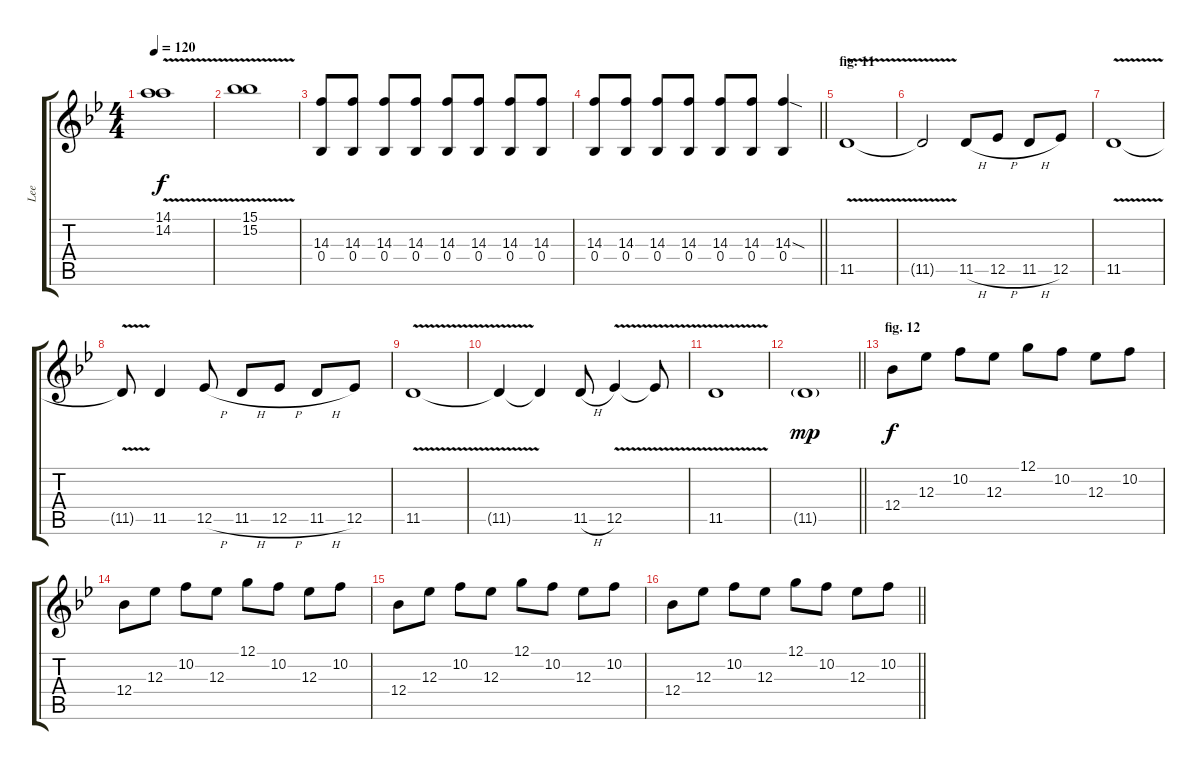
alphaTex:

\track ("Lee" "Lee") {instrument distortionguitar}
\staff {score tabs}
\tuning (G3 G3 Eb3 Bb2 Eb2 Eb2) {hide}
\ts (4 4)
\tempo 120
\clef g2
\ks gminor
(14.1{v} 14.2{v}).1{dy f} |
(15.1{v} 15.2{v}).1 |
(14.3 0.4).8 (14.3 0.4).8 (14.3 0.4).8 (14.3 0.4).8 (14.3 0.4).8 (14.3 0.4).8 (14.3 0.4).8 (14.3 0.4).8 |
\barLineRight lightlight
(14.3 0.4).8 (14.3 0.4).8 (14.3 0.4).8 (14.3 0.4).8 (14.3 0.4).8 (14.3 0.4).8 (14.3{sod} 0.4).4 |
\section ("" "fig. 11")
11.5{v}.1 |
11.5{t}.2 11.5{h}.8 12.5{h}.8 11.5{h}.8 12.5.8 |
11.5{v}.1 |
11.5{t}.8 11.5.4 12.5{h}.8 11.5{h}.8 12.5{h}.8 11.5{h}.8 12.5.8 |
11.5{v}.1 |
11.5{t}.4 11.5{t}.4 11.5{h}.8 12.5{v}.4 12.5{t}.8 |
11.5{v}.1 |
\barLineRight lightlight
11.5{g}.1{dy mp} |
\section ("" "fig. 12")
12.4.8{dy f} 12.3.8 10.2.8 12.3.8 12.1.8 10.2.8 12.3.8 10.2.8 |
12.4.8 12.3.8 10.2.8 12.3.8 12.1.8 10.2.8 12.3.8 10.2.8 |
12.4.8 12.3.8 10.2.8 12.3.8 12.1.8 10.2.8 12.3.8 10.2.8 |
\barLineRight lightlight
12.4.8 12.3.8 10.2.8 12.3.8 12.1.8 10.2.8 12.3.8 10.2.8
